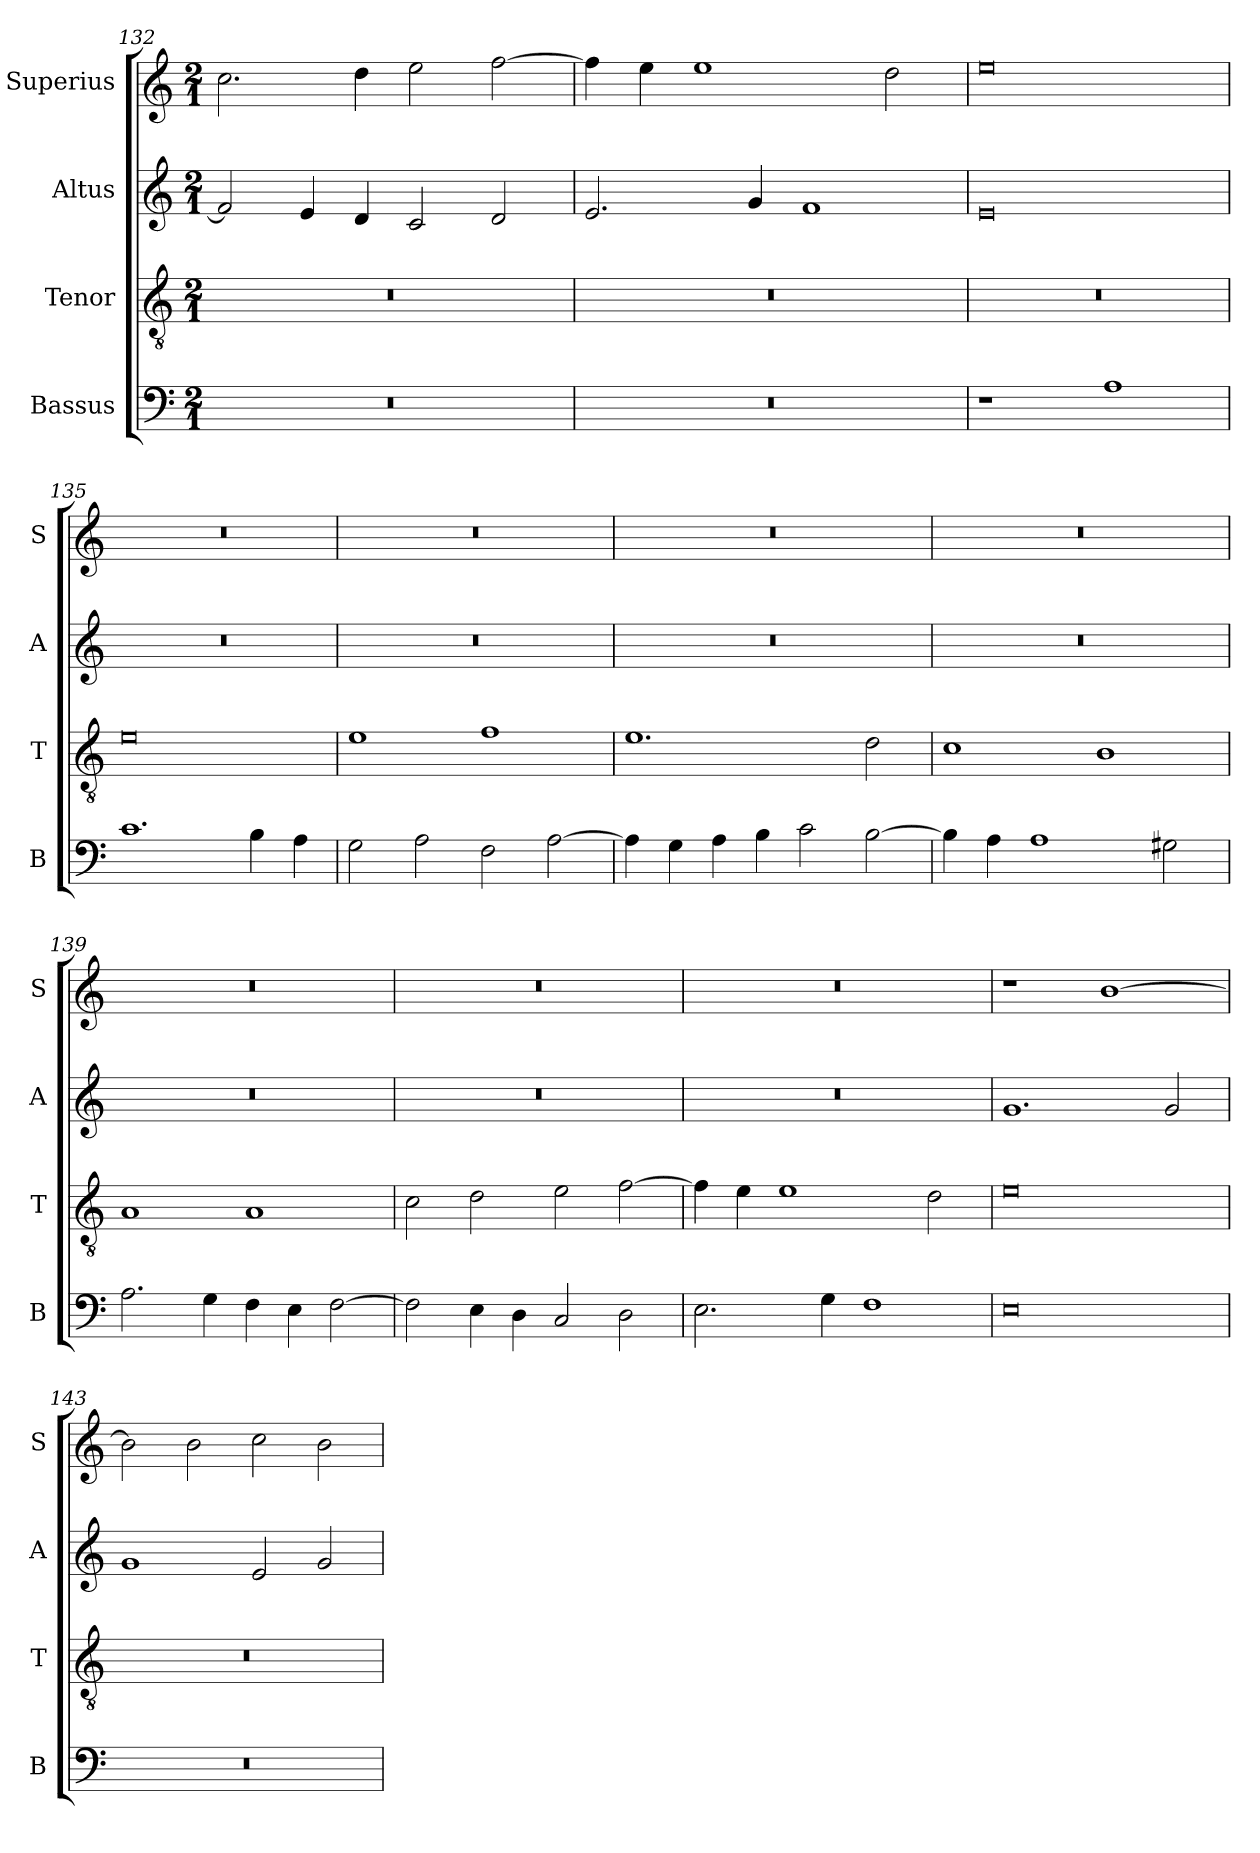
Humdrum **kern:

**kern	**kern	**kern	**kern
*part4	*part3	*part2	*part1
*staff4	*staff3	*staff2	*staff1
*I"Bassus	*I"Tenor	*I"Altus	*I"Superius
*I'B	*I'T	*I'A	*I'S
*clefF4	*clefGv2	*clefG2	*clefG2
*k[]	*k[]	*k[]	*k[]
*C:	*C:	*C:	*C:
*M2/1	*M2/1	*M2/1	*M2/1
=132	=132	=132	=132
0r	0r	2f]	2.cc
.	.	4e	.
.	.	4d	4dd
.	.	2c	2ee
.	.	2d	[2ff
=133	=133	=133	=133
0r	0r	2.e	4ff]
.	.	.	4ee
.	.	.	1ee
.	.	4g	.
.	.	1f	.
.	.	.	2dd
=134	=134	=134	=134
1r	0r	0e	0ee
1A	.	.	.
=135	=135	=135	=135
1.c	0e	0r	0r
4B	.	.	.
4A	.	.	.
=136	=136	=136	=136
2G	1e	0r	0r
2A	.	.	.
2F	1f	.	.
[2A	.	.	.
=137	=137	=137	=137
4A]	1.e	0r	0r
4G	.	.	.
4A	.	.	.
4B	.	.	.
2c	.	.	.
[2B	2d	.	.
=138	=138	=138	=138
4B]	1c	0r	0r
4A	.	.	.
1A	.	.	.
.	1B	.	.
2G#X	.	.	.
=139	=139	=139	=139
2.A	1A	0r	0r
4G	.	.	.
4F	1A	.	.
4E	.	.	.
[2F	.	.	.
=140	=140	=140	=140
2F]	2c	0r	0r
4E	2d	.	.
4D	.	.	.
2C	2e	.	.
2D	[2f	.	.
=141	=141	=141	=141
2.E	4f]	0r	0r
.	4e	.	.
.	1e	.	.
4G	.	.	.
1F	.	.	.
.	2d	.	.
=142	=142	=142	=142
0E	0e	1.g	1r
.	.	.	[1b
.	.	2g	.
=143	=143	=143	=143
0r	0r	1g	2b]
.	.	.	2b
.	.	2e	2cc
.	.	2g	2b
=	=	=	=
*-	*-	*-	*-
